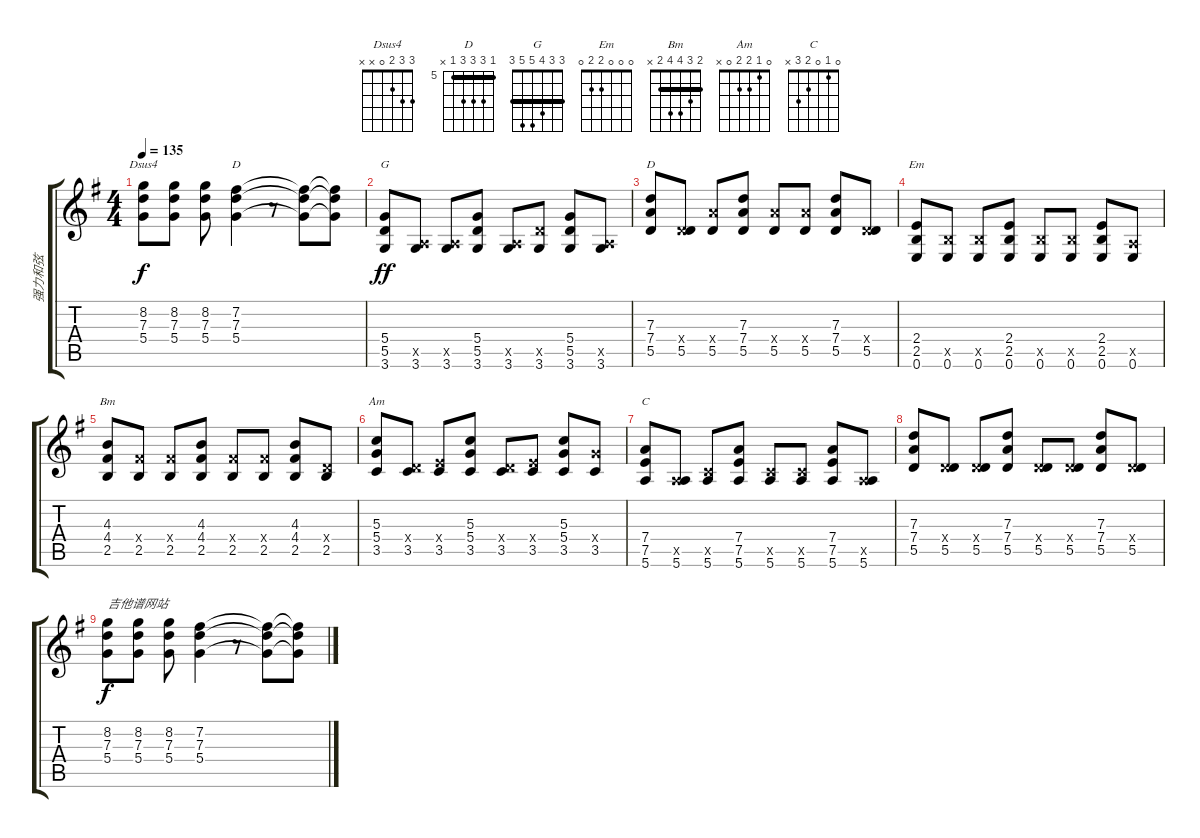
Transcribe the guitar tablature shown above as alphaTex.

\track ("强力和弦" "强力和弦") {instrument distortionguitar}
\staff {score tabs}
\tuning (E4 B3 G3 D3 A2 E2) {hide}
\chord ("Dsus4" 3 3 2 0 x x)
\chord ("D" 2 3 2 0 x x)
\chord ("G" 3 3 4 5 5 3) {barre 3}
\chord ("D" 5 7 7 7 5 x) {firstfret 5 barre 5}
\chord ("Em" 0 0 0 2 2 0)
\chord ("Bm" 2 3 4 4 2 x) {barre 2}
\chord ("Am" 0 1 2 2 0 x)
\chord ("C" 0 1 0 2 3 x)
\ts (4 4)
\tempo 135
\clef g2
\ks g
(8.2 7.3 5.4).8{ch "Dsus4" dy f} (8.2 7.3 5.4).8 (8.2 7.3 5.4).8 (7.2 7.3 5.4).4{ch "D"} r.8 (7.2{t} 7.3{t} 5.4{t}).8 (7.2{t} 7.3{t} 5.4{t}).8 |
(5.4 5.5 3.6).8{ch "G" dy ff volume 13} (0.5{x} 3.6).8 (0.5{x} 3.6).8 (5.4 5.5 3.6).8 (0.5{x} 3.6).8 (5.5{x} 3.6).8 (5.4 5.5 3.6).8 (0.5{x} 3.6).8 |
(7.3 7.4 5.5).8{ch "D"} (0.4{x} 5.5).8 (7.4{x} 5.5).8 (7.3 7.4 5.5).8 (7.4{x} 5.5).8 (7.4{x} 5.5).8 (7.3 7.4 5.5).8 (0.4{x} 5.5).8 |
(2.4 2.5 0.6).8{ch "Em" volume 10 balance 4} (2.5{x} 0.6).8 (2.5{x} 0.6).8 (2.4 2.5 0.6).8 (2.5{x} 0.6).8 (2.5{x} 0.6).8 (2.4 2.5 0.6).8 (0.5{x} 0.6).8 |
(4.3 4.4 2.5).8{ch "Bm"} (4.4{x} 2.5).8 (4.4{x} 2.5).8 (4.3 4.4 2.5).8 (4.4{x} 2.5).8 (4.4{x} 2.5).8 (4.3 4.4 2.5).8 (0.4{x} 2.5).8 |
(5.3 5.4 3.5).8{ch "Am"} (0.4{x} 3.5).8 (2.4{x} 3.5).8 (5.3 5.4 3.5).8 (0.4{x} 3.5).8 (2.4{x} 3.5).8 (5.3 5.4 3.5).8 (5.4{x} 3.5).8 |
(7.4 7.5 5.6).8{ch "C"} (0.5{x} 5.6).8 (3.5{x} 5.6).8 (7.4 7.5 5.6).8 (3.5{x} 5.6).8 (3.5{x} 5.6).8 (7.4 7.5 5.6).8 (0.5{x} 5.6).8 |
(7.3 7.4 5.5).8 (0.4{x} 5.5).8 (0.4{x} 5.5).8 (7.3 7.4 5.5).8 (0.4{x} 5.5).8 (0.4{x} 5.5).8 (7.3 7.4 5.5).8 (0.4{x} 5.5).8 |
(8.2 7.3 5.4).8{txt "吉他谱网站" dy f} (8.2 7.3 5.4).8 (8.2 7.3 5.4).8 (7.2 7.3 5.4).4 r.8 (7.2{t} 7.3{t} 5.4{t}).8 (7.2{t} 7.3{t} 5.4{t}).8
